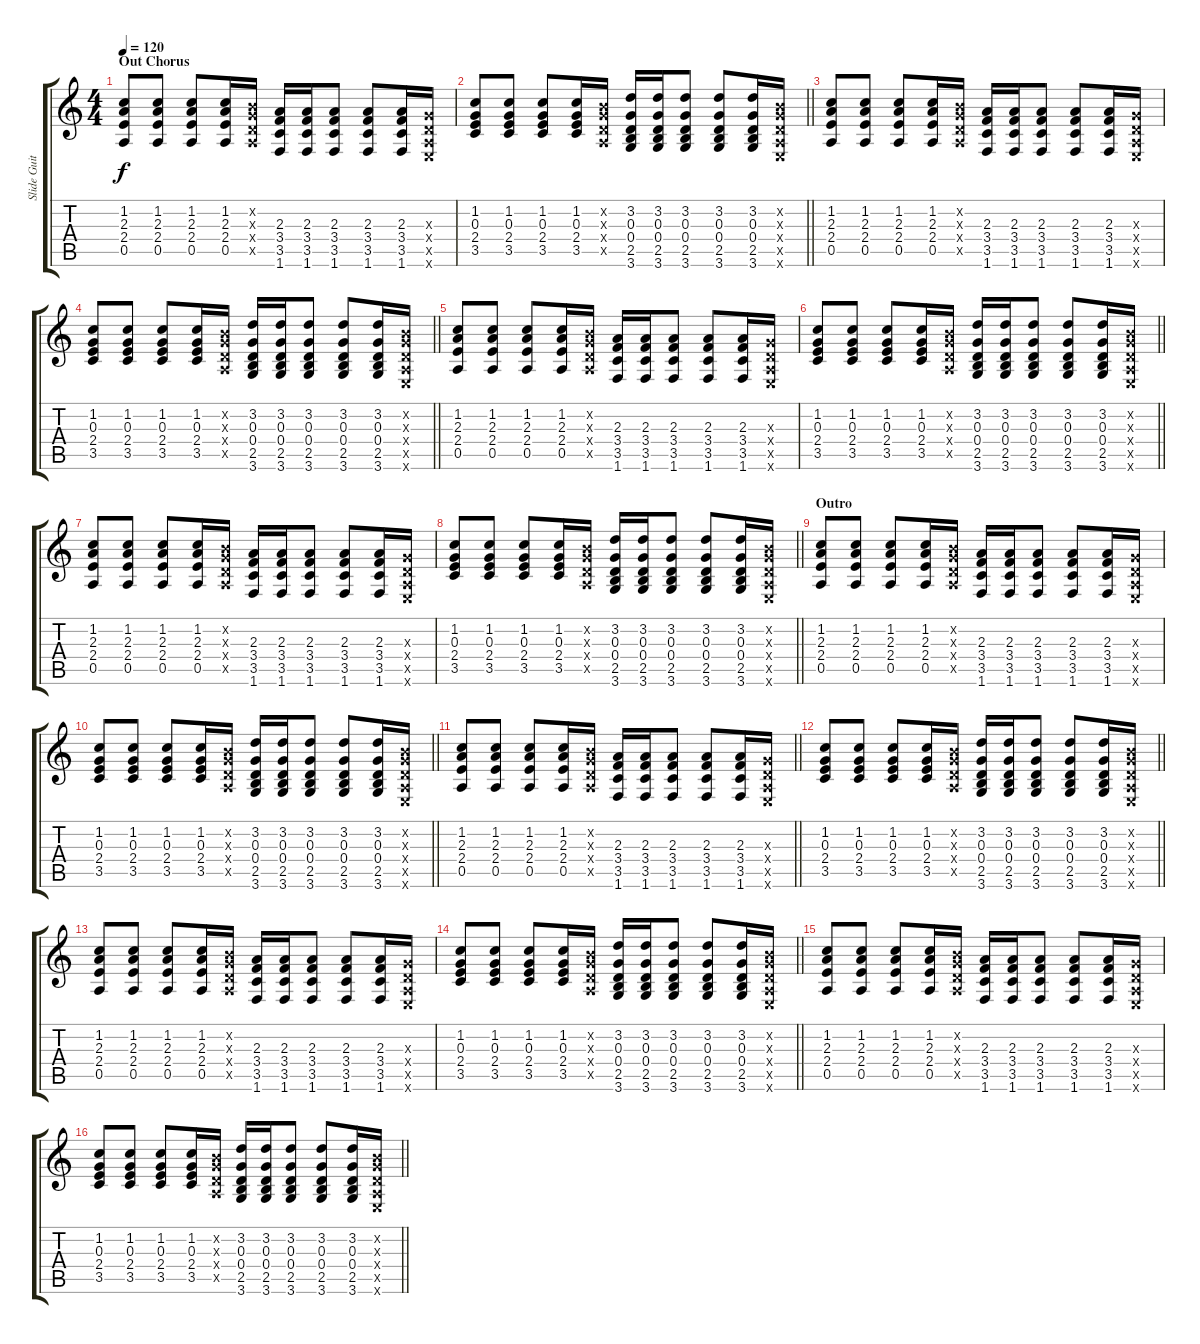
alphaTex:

\track ("Slide Guitar" "Slide Guit") {instrument electricguitarclean}
\staff {score tabs}
\tuning (E4 B3 G3 D3 A2 E2) {hide}
\ts (4 4)
\section ("" "Out Chorus")
\tempo 120
\clef g2
\ks c
(1.2 2.3 2.4 0.5).8{dy f} (1.2 2.3 2.4 0.5).8 (1.2 2.3 2.4 0.5).8 (1.2 2.3 2.4 0.5).16 (0.2{x} 0.3{x} 0.4{x} 0.5{x}).16 (2.3 3.4 3.5 1.6).16 (2.3 3.4 3.5 1.6).16 (2.3 3.4 3.5 1.6).8 (2.3 3.4 3.5 1.6).8 (2.3 3.4 3.5 1.6).16 (0.3{x} 0.4{x} 0.5{x} 0.6{x}).16 |
\barLineRight lightlight
(1.2 0.3 2.4 3.5).8 (1.2 0.3 2.4 3.5).8 (1.2 0.3 2.4 3.5).8 (1.2 0.3 2.4 3.5).16 (0.2{x} 0.3{x} 0.4{x} 0.5{x}).16 (3.2 0.3 0.4 2.5 3.6).16 (3.2 0.3 0.4 2.5 3.6).16 (3.2 0.3 0.4 2.5 3.6).8 (3.2 0.3 0.4 2.5 3.6).8 (3.2 0.3 0.4 2.5 3.6).16 (0.2{x} 0.3{x} 0.4{x} 0.5{x} 0.6{x}).16 |
(1.2 2.3 2.4 0.5).8 (1.2 2.3 2.4 0.5).8 (1.2 2.3 2.4 0.5).8 (1.2 2.3 2.4 0.5).16 (0.2{x} 0.3{x} 0.4{x} 0.5{x}).16 (2.3 3.4 3.5 1.6).16 (2.3 3.4 3.5 1.6).16 (2.3 3.4 3.5 1.6).8 (2.3 3.4 3.5 1.6).8 (2.3 3.4 3.5 1.6).16 (0.3{x} 0.4{x} 0.5{x} 0.6{x}).16 |
\barLineRight lightlight
(1.2 0.3 2.4 3.5).8 (1.2 0.3 2.4 3.5).8 (1.2 0.3 2.4 3.5).8 (1.2 0.3 2.4 3.5).16 (0.2{x} 0.3{x} 0.4{x} 0.5{x}).16 (3.2 0.3 0.4 2.5 3.6).16 (3.2 0.3 0.4 2.5 3.6).16 (3.2 0.3 0.4 2.5 3.6).8 (3.2 0.3 0.4 2.5 3.6).8 (3.2 0.3 0.4 2.5 3.6).16 (0.2{x} 0.3{x} 0.4{x} 0.5{x} 0.6{x}).16 |
(1.2 2.3 2.4 0.5).8 (1.2 2.3 2.4 0.5).8 (1.2 2.3 2.4 0.5).8 (1.2 2.3 2.4 0.5).16 (0.2{x} 0.3{x} 0.4{x} 0.5{x}).16 (2.3 3.4 3.5 1.6).16 (2.3 3.4 3.5 1.6).16 (2.3 3.4 3.5 1.6).8 (2.3 3.4 3.5 1.6).8 (2.3 3.4 3.5 1.6).16 (0.3{x} 0.4{x} 0.5{x} 0.6{x}).16 |
\barLineRight lightlight
(1.2 0.3 2.4 3.5).8 (1.2 0.3 2.4 3.5).8 (1.2 0.3 2.4 3.5).8 (1.2 0.3 2.4 3.5).16 (0.2{x} 0.3{x} 0.4{x} 0.5{x}).16 (3.2 0.3 0.4 2.5 3.6).16 (3.2 0.3 0.4 2.5 3.6).16 (3.2 0.3 0.4 2.5 3.6).8 (3.2 0.3 0.4 2.5 3.6).8 (3.2 0.3 0.4 2.5 3.6).16 (0.2{x} 0.3{x} 0.4{x} 0.5{x} 0.6{x}).16 |
(1.2 2.3 2.4 0.5).8 (1.2 2.3 2.4 0.5).8 (1.2 2.3 2.4 0.5).8 (1.2 2.3 2.4 0.5).16 (0.2{x} 0.3{x} 0.4{x} 0.5{x}).16 (2.3 3.4 3.5 1.6).16 (2.3 3.4 3.5 1.6).16 (2.3 3.4 3.5 1.6).8 (2.3 3.4 3.5 1.6).8 (2.3 3.4 3.5 1.6).16 (0.3{x} 0.4{x} 0.5{x} 0.6{x}).16 |
\barLineRight lightlight
(1.2 0.3 2.4 3.5).8 (1.2 0.3 2.4 3.5).8 (1.2 0.3 2.4 3.5).8 (1.2 0.3 2.4 3.5).16 (0.2{x} 0.3{x} 0.4{x} 0.5{x}).16 (3.2 0.3 0.4 2.5 3.6).16 (3.2 0.3 0.4 2.5 3.6).16 (3.2 0.3 0.4 2.5 3.6).8 (3.2 0.3 0.4 2.5 3.6).8 (3.2 0.3 0.4 2.5 3.6).16 (0.2{x} 0.3{x} 0.4{x} 0.5{x} 0.6{x}).16 |
\section ("" "Outro")
(1.2 2.3 2.4 0.5).8 (1.2 2.3 2.4 0.5).8 (1.2 2.3 2.4 0.5).8 (1.2 2.3 2.4 0.5).16 (0.2{x} 0.3{x} 0.4{x} 0.5{x}).16 (2.3 3.4 3.5 1.6).16 (2.3 3.4 3.5 1.6).16 (2.3 3.4 3.5 1.6).8 (2.3 3.4 3.5 1.6).8 (2.3 3.4 3.5 1.6).16 (0.3{x} 0.4{x} 0.5{x} 0.6{x}).16 |
\barLineRight lightlight
(1.2 0.3 2.4 3.5).8 (1.2 0.3 2.4 3.5).8 (1.2 0.3 2.4 3.5).8 (1.2 0.3 2.4 3.5).16 (0.2{x} 0.3{x} 0.4{x} 0.5{x}).16 (3.2 0.3 0.4 2.5 3.6).16 (3.2 0.3 0.4 2.5 3.6).16 (3.2 0.3 0.4 2.5 3.6).8 (3.2 0.3 0.4 2.5 3.6).8 (3.2 0.3 0.4 2.5 3.6).16 (0.2{x} 0.3{x} 0.4{x} 0.5{x} 0.6{x}).16 |
\barLineRight lightlight
(1.2 2.3 2.4 0.5).8 (1.2 2.3 2.4 0.5).8 (1.2 2.3 2.4 0.5).8 (1.2 2.3 2.4 0.5).16 (0.2{x} 0.3{x} 0.4{x} 0.5{x}).16 (2.3 3.4 3.5 1.6).16 (2.3 3.4 3.5 1.6).16 (2.3 3.4 3.5 1.6).8 (2.3 3.4 3.5 1.6).8 (2.3 3.4 3.5 1.6).16 (0.3{x} 0.4{x} 0.5{x} 0.6{x}).16 |
\barLineRight lightlight
(1.2 0.3 2.4 3.5).8 (1.2 0.3 2.4 3.5).8 (1.2 0.3 2.4 3.5).8 (1.2 0.3 2.4 3.5).16 (0.2{x} 0.3{x} 0.4{x} 0.5{x}).16 (3.2 0.3 0.4 2.5 3.6).16 (3.2 0.3 0.4 2.5 3.6).16 (3.2 0.3 0.4 2.5 3.6).8 (3.2 0.3 0.4 2.5 3.6).8 (3.2 0.3 0.4 2.5 3.6).16 (0.2{x} 0.3{x} 0.4{x} 0.5{x} 0.6{x}).16 |
(1.2 2.3 2.4 0.5).8 (1.2 2.3 2.4 0.5).8 (1.2 2.3 2.4 0.5).8 (1.2 2.3 2.4 0.5).16 (0.2{x} 0.3{x} 0.4{x} 0.5{x}).16 (2.3 3.4 3.5 1.6).16 (2.3 3.4 3.5 1.6).16 (2.3 3.4 3.5 1.6).8 (2.3 3.4 3.5 1.6).8 (2.3 3.4 3.5 1.6).16 (0.3{x} 0.4{x} 0.5{x} 0.6{x}).16 |
\barLineRight lightlight
(1.2 0.3 2.4 3.5).8 (1.2 0.3 2.4 3.5).8 (1.2 0.3 2.4 3.5).8 (1.2 0.3 2.4 3.5).16 (0.2{x} 0.3{x} 0.4{x} 0.5{x}).16 (3.2 0.3 0.4 2.5 3.6).16 (3.2 0.3 0.4 2.5 3.6).16 (3.2 0.3 0.4 2.5 3.6).8 (3.2 0.3 0.4 2.5 3.6).8 (3.2 0.3 0.4 2.5 3.6).16 (0.2{x} 0.3{x} 0.4{x} 0.5{x} 0.6{x}).16 |
(1.2 2.3 2.4 0.5).8 (1.2 2.3 2.4 0.5).8 (1.2 2.3 2.4 0.5).8 (1.2 2.3 2.4 0.5).16 (0.2{x} 0.3{x} 0.4{x} 0.5{x}).16 (2.3 3.4 3.5 1.6).16 (2.3 3.4 3.5 1.6).16 (2.3 3.4 3.5 1.6).8 (2.3 3.4 3.5 1.6).8 (2.3 3.4 3.5 1.6).16 (0.3{x} 0.4{x} 0.5{x} 0.6{x}).16 |
\barLineRight lightlight
(1.2 0.3 2.4 3.5).8 (1.2 0.3 2.4 3.5).8 (1.2 0.3 2.4 3.5).8 (1.2 0.3 2.4 3.5).16 (0.2{x} 0.3{x} 0.4{x} 0.5{x}).16 (3.2 0.3 0.4 2.5 3.6).16 (3.2 0.3 0.4 2.5 3.6).16 (3.2 0.3 0.4 2.5 3.6).8 (3.2 0.3 0.4 2.5 3.6).8 (3.2 0.3 0.4 2.5 3.6).16 (0.2{x} 0.3{x} 0.4{x} 0.5{x} 0.6{x}).16
